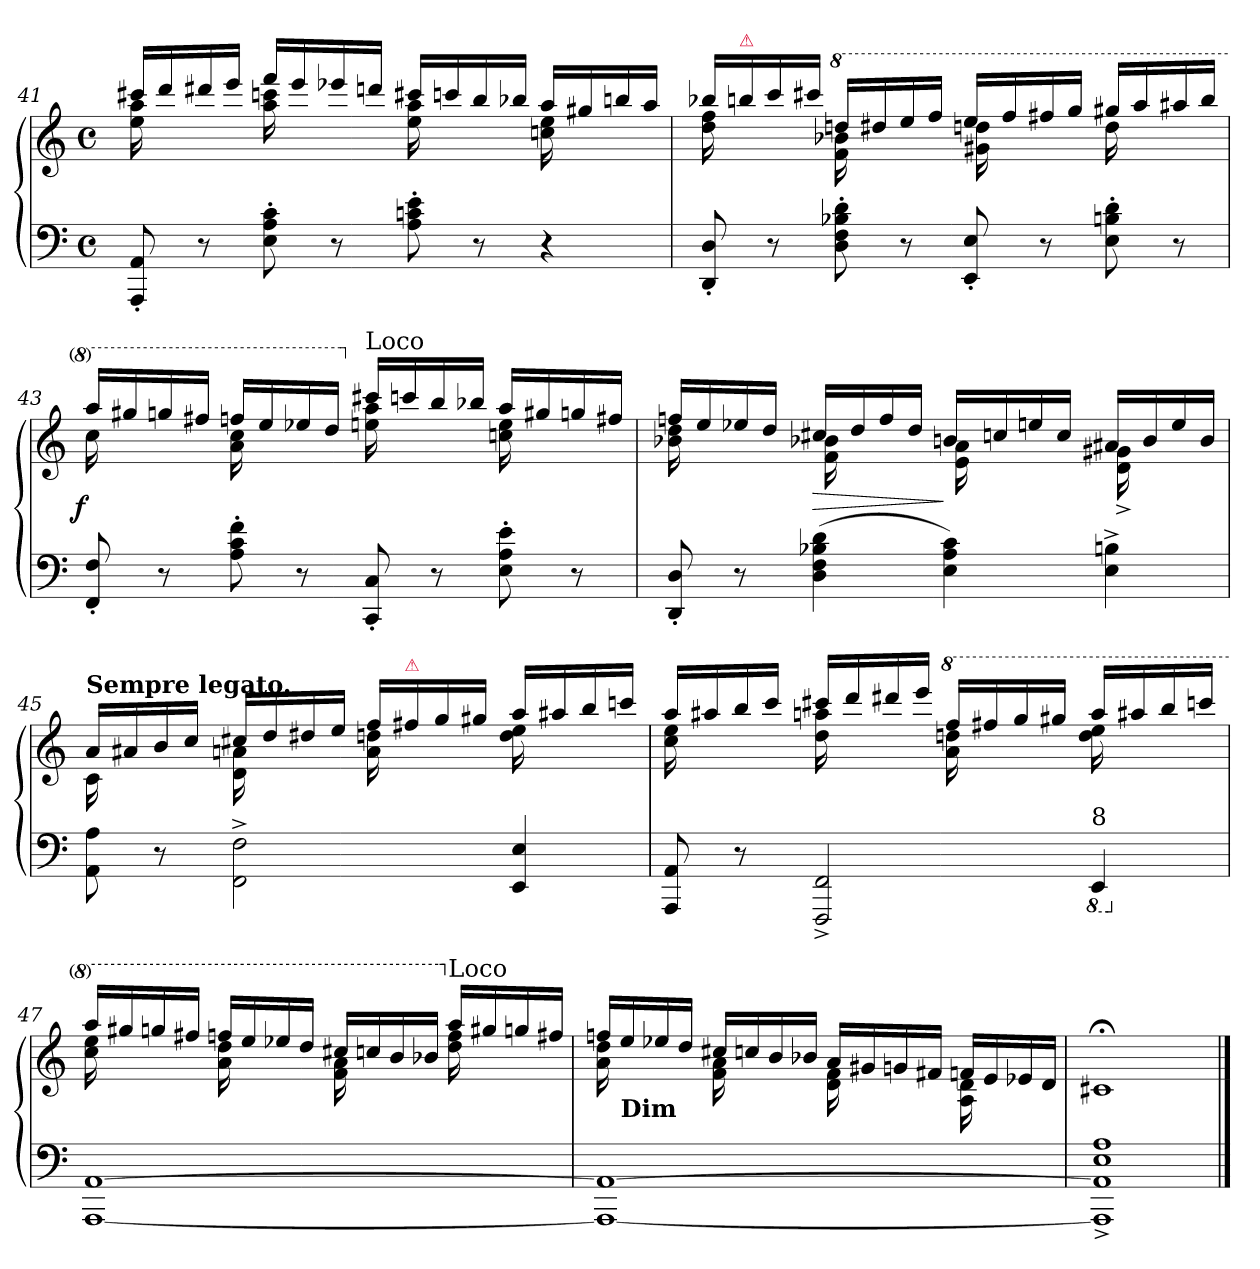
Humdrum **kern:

**kern	**kern	**dynam
*part1	*part1	*part1
*staff2	*staff1	*staff1/2
*clefF4	*clefG2	*
*k[]	*k[]	*
*a:	*a:	*
*M4/4	*M4/4	*
*met(c)	*met(c)	*
=41	=41	=41
*	*^	*
8AAA'< 8AA'<	16ccc#XLL	16ee 16aa	.
.	16ddd	8.rgyy	.
8r	16ddd#X	.	.
.	16eeeJJ	.	.
8E'> 8A'> 8c'>	16fffLL	16aa 16cccn	.
.	16eee	8.ryy	.
8r	16eee-X	.	.
.	16dddnJJ	.	.
8A'> 8cn'> 8e'>	16ccc#XLL	16ee 16aa	.
.	16cccn	8.ryy	.
8r	16bb	.	.
.	16bb-XJJ	.	.
4r	16aaLL	16ccn 16ee	.
.	16gg#X	8.rgyy	.
.	16bbn	.	.
.	16aaJJ	.	.
=42	=42	=42	=42
8DD'< 8D'<	16bb-XLL	16dd 16ff	.
!	!LO:TX:a:color=crimson:t=⚠	!	!
.	16bbn	8.ryy	.
8r	16ccc	.	.
.	16ccc#XJJ	.	.
*	*8va	*	*
8D'> 8F'> 8B-X'> 8d'>	16dddnLL	16ff 16bb-X	.
.	16ddd#X	8.reyy	.
8r	16eee	.	.
.	16fffJJ	.	.
8EE'< 8E'<	16eeeLL	16gg#X 16dddn	.
.	16fff	8.reyy	.
8r	16fff#X	.	.
.	16gggJJ	.	.
8E'> 8Bn'> 8d'>	16ggg#XLL	16ddd	.
.	16aaa	8.ryy	.
8r	16aaa#X	.	.
.	16bbbJJ	.	.
=43	=43	=43	=43
!	!	!	!LO:DY:rj
8FF'< 8F'<	16aaaLL	16ccc	f
.	16ggg#X	8.reyy	.
8r	16gggn	.	.
.	16fff#XJJ	.	.
8A'> 8c'> 8f'>	16fffnLL	16aa 16ccc	.
.	16eee	8.rcyy	.
8r	16eee-X	.	.
.	16dddJJ	.	.
*	*X8va	*	*
!	!LO:TX:a:t=Loco	!	!
8CC'< 8C'<	16ccc#XLL	16een 16aa	.
.	16cccn	8.rcyy	.
8r	16bb	.	.
.	16bb-XJJ	.	.
8E'> 8A'> 8e'>	16aaLL	16ccn 16ee	.
.	16gg#X	8.reyy	.
8r	16ggn	.	.
.	16ff#XJJ	.	.
=44	=44	=44	=44
8DD'< 8D'<	16ffnLL	16b-X 16dd	.
.	16ee	8.reyy	.
8r	16ee-X	.	.
.	16ddJJ	.	.
(4D 4F 4B-X 4d	16cc#XLL	16f 16b-X	>
.	16dd	8.reyy	.
.	16ff	.	.
.	16ddJJ	.	.
4E 4A 4c)	16bnLL	16e 16a	]
.	16ccn	8.rcyy	.
.	16een	.	.
.	16ccJJ	.	.
4E^> 4Bn^>	16a#XLL	16d^< 16g#X^<	.
.	16b	8.rAyy	.
.	16ee	.	.
.	16bJJ	.	.
=45	=45	=45	=45
!	!LO:TX:a:B:t=Sempre legato.	!	!
8AA 8A	16aLL	16c	.
.	16a#X	8.rcyy	.
8r	16b	.	.
.	16ccJJ	.	.
2FF^>\ 2F^>\	16cc#XLL	16d 16an	.
.	16dd	8.rcyy	.
.	16dd#X	.	.
.	16eeJJ	.	.
.	16ffLL	16a 16ddn	.
!	!LO:TX:a:color=crimson:t=⚠	!	!
.	16ff#X	8.reyy	.
.	16gg	.	.
.	16gg#XJJ	.	.
4EE 4E	16aaLL	16dd 16ee	.
.	16aa#X	8.ryy	.
.	16bb	.	.
.	16cccnJJ	.	.
=46	=46	=46	=46
8AAA 8AA	16aaLL	16cc 16ee	.
.	16aa#X	8.ryy	.
8r	16bb	.	.
.	16cccJJ	.	.
2FFF^> 2FF^>	16ccc#XLL	16dd 16aan	.
.	16ddd	8.ryy	.
.	16ddd#X	.	.
.	16eeeJJ	.	.
*	*8va	*	*
.	16fffLL	16aa 16dddn	.
.	16fff#X	8.rgyy	.
.	16ggg	.	.
.	16ggg#XJJ	.	.
*8ba	*	*	*
!LO:TX:a:t=8	!	!	!
4EEE	16aaaLL	16ddd 16eee	.
.	16aaa#X	8.ryy	.
.	16bbb	.	.
.	16ccccnJJ	.	.
=47	=47	=47	=47
*X8ba	*	*	*
[1AAA [<1AA	16aaaLL	16ccc 16eee	.
.	16ggg#X	8.rgyy	.
.	16gggn	.	.
.	16fff#XJJ	.	.
.	16fffnLL	16aa 16ddd	.
.	16eee	8.rgyy	.
.	16eee-X	.	.
.	16dddJJ	.	.
.	16ccc#XLL	16ff 16aa	.
.	16cccn	8.rcyy	.
.	16bb	.	.
.	16bb-XJJ	.	.
*	*X8va	*	*
!	!LO:TX:a:t=Loco	!	!
.	16aaLL	16dd 16ff	.
.	16gg#X	8.rgyy	.
.	16ggn	.	.
.	16ff#XJJ	.	.
=48	=48	=48	=48
1AAA_ 1AA_	16ffnLL	16a 16dd	.
!	!LO:TX:c:B:t=Dim	!	!
.	16ee	8.reyy	.
.	16ee-X	.	.
.	16ddJJ	.	.
.	16cc#XLL	16f 16a	.
.	16ccn	8.rcyy	.
.	16b	.	.
.	16b-XJJ	.	.
.	16aLL	16d 16f	.
.	16g#X	8.rcyy	.
.	16gn	.	.
.	16f#XJJ	.	.
.	16fnLL	16A 16d	.
.	16e	8.rDyy	.
.	16e-X	.	.
.	16dJJ	.	.
*	*v	*v	*
=49	=49	=49
1AAA]^> 1AA]^> 1E^> 1A^>	1c#X;<	.
==	==	==
*-	*-	*-
